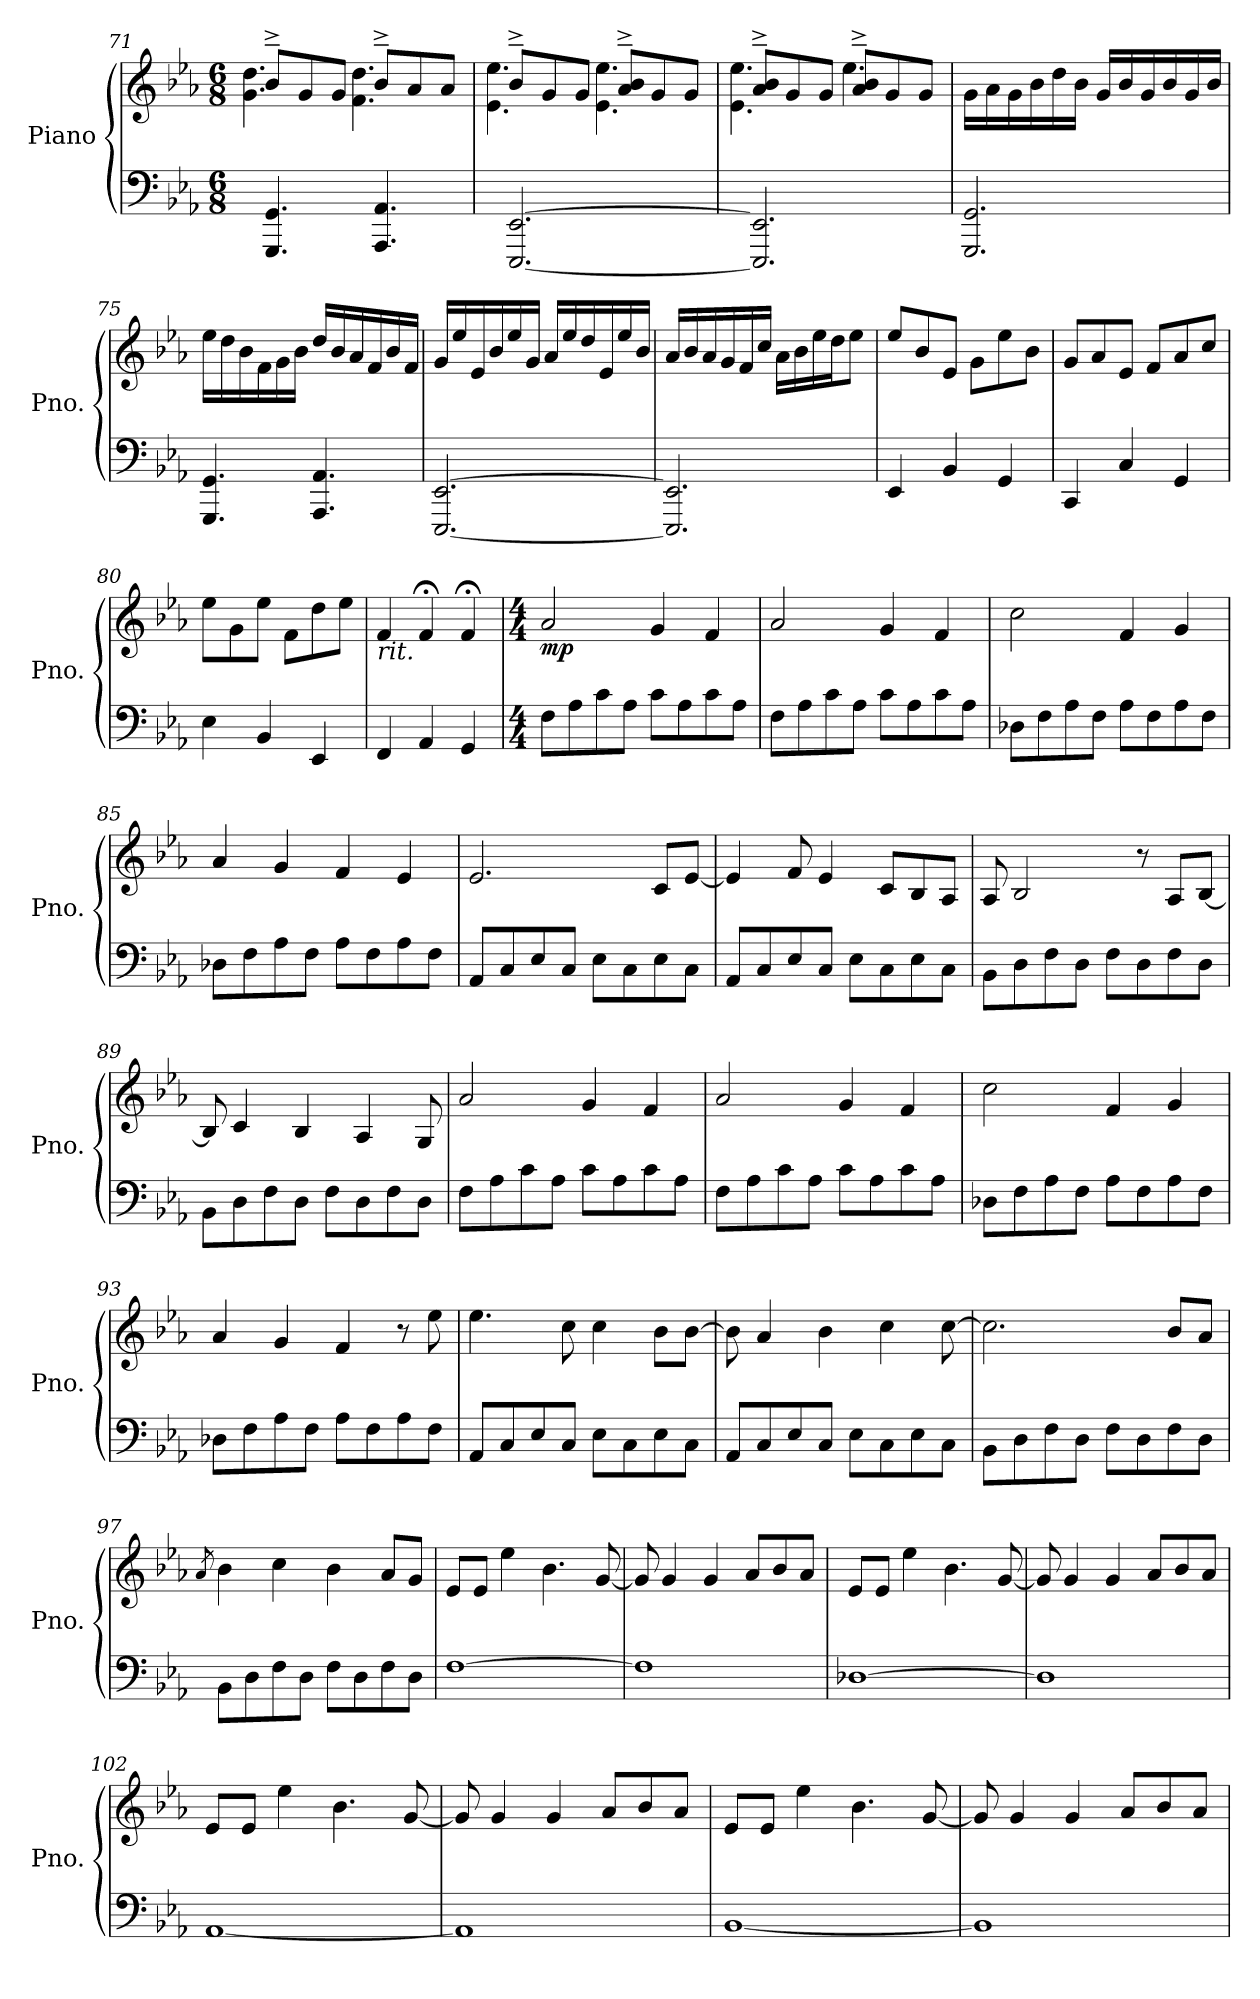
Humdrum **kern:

**kern	**kern	**dynam
*part1	*part1	*part1
*staff2	*staff1	*staff1/2
*I"Piano	*	*
*I'Pno.	*	*
*clefF4	*clefG2	*
*k[b-e-a-]	*k[b-e-a-]	*
*M6/8	*M6/8	*
=71	=71	=71
*	*^	*
4.GGG/ 4.GG/	8b-~^/L	4.g\ 4.dd\	.
.	8g/	.	.
.	8g/J	.	.
4.AAA-/ 4.AA-/	8b-~^/L	4.f\ 4.dd\	.
.	8a-/	.	.
.	8a-/J	.	.
=72	=72	=72	=72
[2.EEE-/ [2.EE-/	8b-~^/L	4.e-\ 4.ee-\	.
.	8g/	.	.
.	8g/J	.	.
.	8a-/~^ 8b-/~^L	4.e-\ 4.ee-\	.
.	8g/	.	.
.	8g/J	.	.
!!LO:LB:g=z	!!
=73	=73	=73	=73
2.EEE-/] 2.EE-/]	8a-/~^ 8b-/~^L	4.e-\ 4.ee-\	.
.	8g/	.	.
.	8g/J	.	.
.	8a-/~^ 8b-/~^L	4.ee-\	.
.	8g/	.	.
.	8g/J	.	.
*	*v	*v	*
=74	=74	=74
2.GGG/ 2.GG/	16g\LL	.
.	16a-\	.
.	16g\	.
.	16b-\	.
.	16dd\	.
.	16b-\JJ	.
.	16g/LL	.
.	16b-/	.
.	16g/	.
.	16b-/	.
.	16g/	.
.	16b-/JJ	.
=75	=75	=75
4.GGG/ 4.GG/	16ee-\LL	.
.	16dd\	.
.	16b-\	.
.	16f\	.
.	16g\	.
.	16b-\JJ	.
4.AAA-/ 4.AA-/	16dd/LL	.
.	16b-/	.
.	16a-/	.
.	16f/	.
.	16b-/	.
.	16f/JJ	.
=76	=76	=76
[2.EEE-/ [2.EE-/	16g/LL	.
.	16ee-/	.
.	16e-/	.
.	16b-/	.
.	16ee-/	.
.	16g/JJ	.
.	16a-/LL	.
.	16ee-/	.
.	16dd/	.
.	16e-/	.
.	16ee-/	.
.	16b-/JJ	.
!!LO:LB:g=z
=77	=77	=77
2.EEE-/] 2.EE-/]	16a-/LL	.
.	16b-/	.
.	16a-/	.
.	16g/	.
.	16f/	.
.	16cc/JJ	.
.	16a-\LL	.
.	16b-\	.
.	16ee-\	.
.	16dd\J	.
.	8ee-\J	.
=78	=78	=78
4EE-/	8ee-/L	.
.	8b-/	.
4BB-/	8e-/J	.
.	8g\L	.
4GG/	8ee-\	.
.	8b-\J	.
=79	=79	=79
4CC/	8g/L	.
.	8a-/	.
4C/	8e-/J	.
.	8f/L	.
4GG/	8a-/	.
.	8cc/J	.
=80	=80	=80
4E-\	8ee-\L	.
.	8g\	.
4BB-/	8ee-\J	.
.	8f\L	.
4EE-/	8dd\	.
.	8ee-\J	.
=81	=81	=81
!	!LO:TX:b:i:t=rit.	!
4FF/	4f/	.
4AA-/	4f;</	.
4GG/	4f;</	.
=82	=82	=82
*M4/4	*M4/4	*
*	*MM143	*
!	!	!LO:DY:b
8F\L	2a-/	mp
8A-\	.	.
8c\	.	.
8A-\J	.	.
8c\L	4g/	.
8A-\	.	.
8c\	4f/	.
8A-\J	.	.
!!LO:PB:g=z
=83	=83	=83
8F\L	2a-/	.
8A-\	.	.
8c\	.	.
8A-\J	.	.
8c\L	4g/	.
8A-\	.	.
8c\	4f/	.
8A-\J	.	.
=84	=84	=84
8D-X\L	2cc\	.
8F\	.	.
8A-\	.	.
8F\J	.	.
8A-\L	4f/	.
8F\	.	.
8A-\	4g/	.
8F\J	.	.
=85	=85	=85
8D-X\L	4a-/	.
8F\	.	.
8A-\	4g/	.
8F\J	.	.
8A-\L	4f/	.
8F\	.	.
8A-\	4e-/	.
8F\J	.	.
=86	=86	=86
8AA-/L	2.e-/	.
8C/	.	.
8E-/	.	.
8C/J	.	.
8E-\L	.	.
8C\	.	.
8E-\	8c/L	.
8C\J	[8e-/J	.
=87	=87	=87
8AA-/L	4e-/]	.
8C/	.	.
8E-/	8f/	.
8C/J	4e-/	.
8E-\L	.	.
8C\	8c/L	.
8E-\	8B-/	.
8C\J	8A-/J	.
!!LO:LB:g=z
=88	=88	=88
8BB-\L	8A-/	.
8D\	2B-/	.
8F\	.	.
8D\J	.	.
8F\L	.	.
8D\	8r	.
8F\	8A-/L	.
8D\J	[8B-/J	.
=89	=89	=89
8BB-\L	8B-/]	.
8D\	4c/	.
8F\	.	.
8D\J	4B-/	.
8F\L	.	.
8D\	4A-/	.
8F\	.	.
8D\J	8G/	.
=90	=90	=90
8F\L	2a-/	.
8A-\	.	.
8c\	.	.
8A-\J	.	.
8c\L	4g/	.
8A-\	.	.
8c\	4f/	.
8A-\J	.	.
=91	=91	=91
8F\L	2a-/	.
8A-\	.	.
8c\	.	.
8A-\J	.	.
8c\L	4g/	.
8A-\	.	.
8c\	4f/	.
8A-\J	.	.
=92	=92	=92
8D-X\L	2cc\	.
8F\	.	.
8A-\	.	.
8F\J	.	.
8A-\L	4f/	.
8F\	.	.
8A-\	4g/	.
8F\J	.	.
!!LO:LB:g=z
=93	=93	=93
8D-X\L	4a-/	.
8F\	.	.
8A-\	4g/	.
8F\J	.	.
8A-\L	4f/	.
8F\	.	.
8A-\	8r	.
8F\J	8ee-\	.
=94	=94	=94
8AA-/L	4.ee-\	.
8C/	.	.
8E-/	.	.
8C/J	8cc\	.
8E-\L	4cc\	.
8C\	.	.
8E-\	8b-\L	.
8C\J	[8b-\J	.
=95	=95	=95
8AA-/L	8b-\]	.
8C/	4a-/	.
8E-/	.	.
8C/J	4b-\	.
8E-\L	.	.
8C\	4cc\	.
8E-\	.	.
8C\J	[8cc\	.
=96	=96	=96
8BB-\L	2.cc\]	.
8D\	.	.
8F\	.	.
8D\J	.	.
8F\L	.	.
8D\	.	.
8F\	8b-/L	.
8D\J	8a-/J	.
=97	=97	=97
.	8qa-/	.
8BB-\L	4b-\	.
8D\	.	.
8F\	4cc\	.
8D\J	.	.
8F\L	4b-\	.
8D\	.	.
8F\	8a-/L	.
8D\J	8g/J	.
!!LO:LB:g=z
=98	=98	=98
[1F	8e-/L	.
.	8e-/J	.
.	4ee-\	.
.	4.b-\	.
.	[8g/	.
=99	=99	=99
1F]	8g/]	.
.	4g/	.
.	4g/	.
.	8a-/L	.
.	8b-/	.
.	8a-/J	.
=100	=100	=100
[1D-X	8e-/L	.
.	8e-/J	.
.	4ee-\	.
.	4.b-\	.
.	[8g/	.
=101	=101	=101
1D-]	8g/]	.
.	4g/	.
.	4g/	.
.	8a-/L	.
.	8b-/	.
.	8a-/J	.
=102	=102	=102
[1AA-	8e-/L	.
.	8e-/J	.
.	4ee-\	.
.	4.b-\	.
.	[8g/	.
=103	=103	=103
1AA-]	8g/]	.
.	4g/	.
.	4g/	.
.	8a-/L	.
.	8b-/	.
.	8a-/J	.
!!LO:LB:g=z
=104	=104	=104
[1BB-	8e-/L	.
.	8e-/J	.
.	4ee-\	.
.	4.b-\	.
.	[8g/	.
=105	=105	=105
1BB-]	8g/]	.
.	4g/	.
.	4g/	.
.	8a-/L	.
.	8b-/	.
.	8a-/J	.
=	=	=
*-	*-	*-
